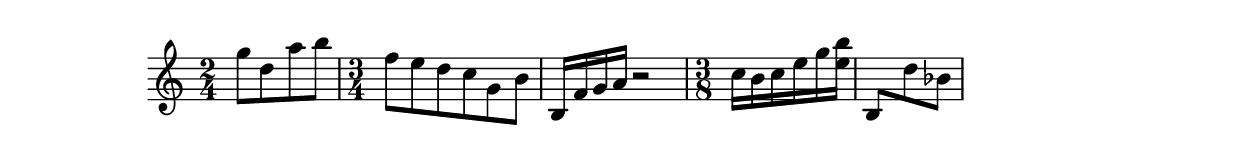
\header {
    texidoc = "Beams that are not strictly concave are damped
 according to their concaveness. "
}
\version "2.6.0"
\layout {
    raggedright = ##t
}

\relative c'' {
    \time 2/4 
    g'=''8[ d a' b]
   \time 3/4
    f=''8[ e d c g b]
    b,16[ f' g a]
    r2
   \time 3/8
    c=''16[ b c e g <e b'>] |
   \stemUp b,8[  \stemDown d'8 bes8]
}
